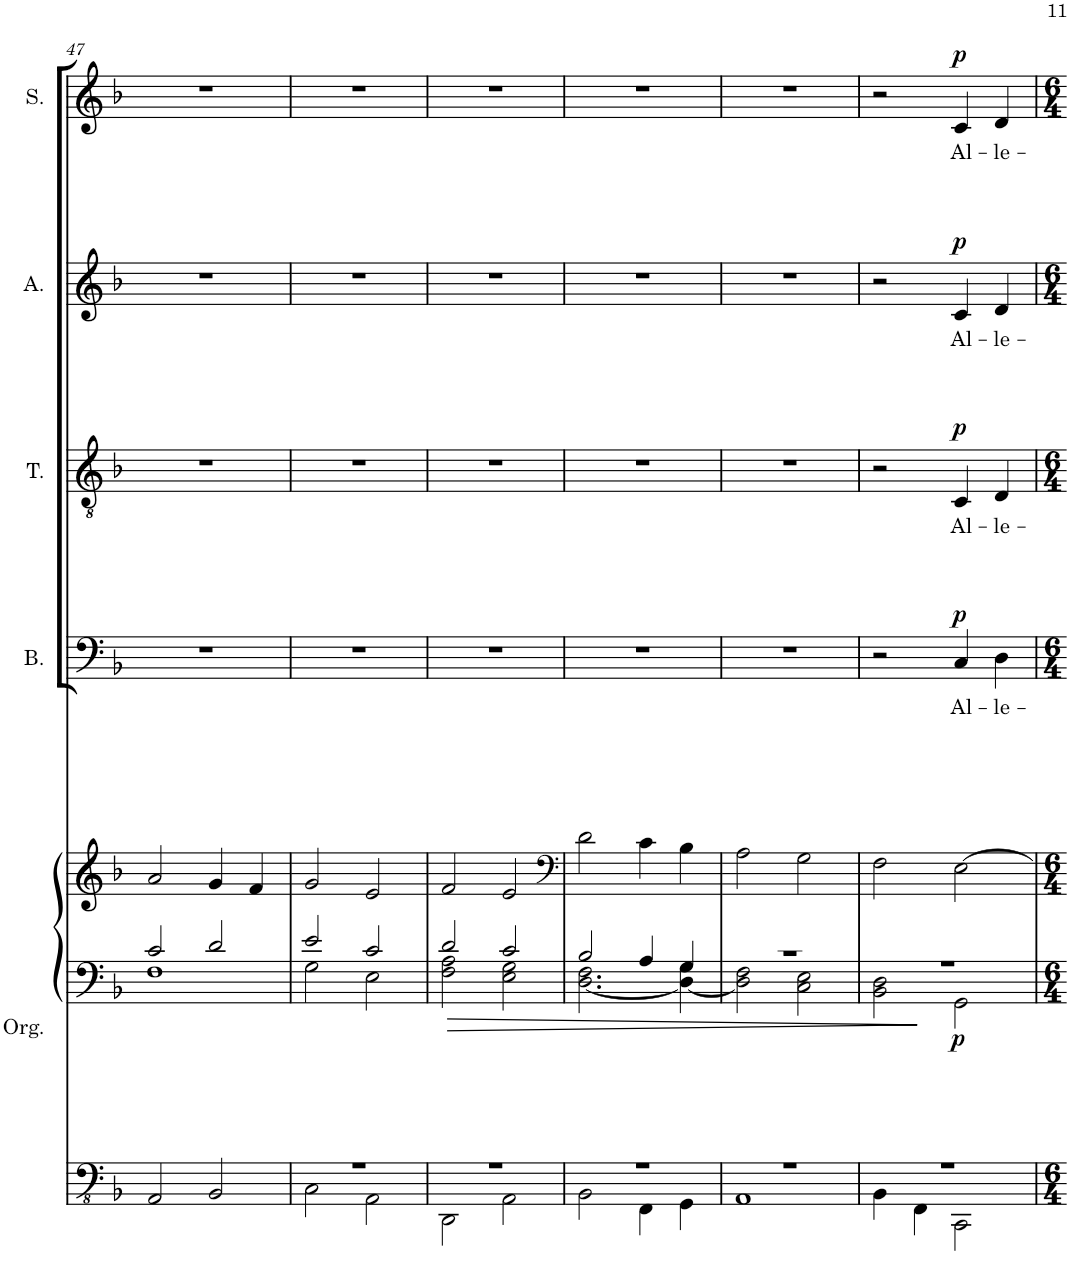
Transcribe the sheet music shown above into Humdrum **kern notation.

**kern	**kern	**kern	**dynam	**kern	**text	**dynam	**kern	**text	**dynam	**kern	**text	**dynam	**kern	**text	**dynam
*part5	*part5	*part5	*part5	*part4	*part4	*part4	*part3	*part3	*part3	*part2	*part2	*part2	*part1	*part1	*part1
*staff7	*staff6	*staff5	*staff5/6/7	*staff4	*staff4	*staff4	*staff3	*staff3	*staff3	*staff2	*staff2	*staff2	*staff1	*staff1	*staff1
*I"Orgue à tuyaux	*	*	*	*I"Basse	*	*	*I"Ténor	*	*	*I"Alto	*	*	*I"Soprano	*	*
*I'Org.	*	*	*	*I'B.	*	*	*I'T.	*	*	*I'A.	*	*	*I'S.	*	*
!!LO:PB:g=z
*clefFv4	*clefF4	*clefG2	*	*clefF4	*	*	*clefGv2	*	*	*clefG2	*	*	*clefG2	*	*
*k[b-]	*k[b-]	*k[b-]	*	*k[b-]	*	*	*k[b-]	*	*	*k[b-]	*	*	*k[b-]	*	*
*M4/4	*M4/4	*M4/4	*	*M4/4	*	*	*M4/4	*	*	*M4/4	*	*	*M4/4	*	*
=47	=47	=47	=47	=47	=47	=47	=47	=47	=47	=47	=47	=47	=47	=47	=47
*	*^	*	*	*	*	*	*	*	*	*	*	*	*	*	*
2AAA/	2c/	1F	2a/	.	1r	.	.	1r	.	.	1r	.	.	1r	.	.
2BBB-/	2d/	.	4g/	.	.	.	.	.	.	.	.	.	.	.	.	.
.	.	.	4f/	.	.	.	.	.	.	.	.	.	.	.	.	.
=48	=48	=48	=48	=48	=48	=48	=48	=48	=48	=48	=48	=48	=48	=48	=48	=48
*^	*	*	*	*	*	*	*	*	*	*	*	*	*	*	*	*
2CC\	1r	2e/	2G\	2g/	.	1r	.	.	1r	.	.	1r	.	.	1r	.	.
2AAA\	.	2c/	2E\	2e/	.	.	.	.	.	.	.	.	.	.	.	.	.
=49	=49	=49	=49	=49	=49	=49	=49	=49	=49	=49	=49	=49	=49	=49	=49	=49	=49
2DDD\	1r	2d/	2F\ 2A\	2f/	.	1r	.	.	1r	.	.	1r	.	.	1r	.	.
2AAA\	.	2c/	2E\ 2G\	2e/	.	.	.	.	.	.	.	.	.	.	.	.	.
=50	=50	=50	=50	=50	=50	=50	=50	=50	=50	=50	=50	=50	=50	=50	=50	=50	=50
*	*	*	*	*clefF4	*	*	*	*	*	*	*	*	*	*	*	*	*
2BBB-\	1r	2B-/	[2.D\ 2.F\	2d\	.	1r	.	.	1r	.	.	1r	.	.	1r	.	.
4FFF\	.	4A/	.	4c\	.	.	.	.	.	.	.	.	.	.	.	.	.
4GGG\	.	4G/	4D\_ 4G\	4B-\	.	.	.	.	.	.	.	.	.	.	.	.	.
=51	=51	=51	=51	=51	=51	=51	=51	=51	=51	=51	=51	=51	=51	=51	=51	=51	=51
1AAA	1r	1r	2D\] 2F\	2A\	.	1r	.	.	1r	.	.	1r	.	.	1r	.	.
.	.	.	2C\ 2E\	2G\	.	.	.	.	.	.	.	.	.	.	.	.	.
=52	=52	=52	=52	=52	=52	=52	=52	=52	=52	=52	=52	=52	=52	=52	=52	=52	=52
4BBB-\	1r	1r	2BB-\ 2D\	2F\	.	2r	.	.	2r	.	.	2r	.	.	2r	.	.
4FFF\	.	.	.	.	.	.	.	.	.	.	.	.	.	.	.	.	.
!	!	!	!	!	!LO:DY:b=2	!	!LO:LY:b	!LO:DY:a	!	!LO:LY:b	!LO:DY:a	!	!LO:LY:b	!LO:DY:a	!	!LO:LY:b	!LO:DY:a
2CCC\	.	.	2GG\	[2E\	p	4C/	Al-	p	4C/	Al-	p	4c/	Al-	p	4c/	Al-	p
!	!	!	!	!	!	!	!LO:LY:b	!	!	!LO:LY:b	!	!	!LO:LY:b	!	!	!LO:LY:b	!
.	.	.	.	.	.	4D\	-le-	.	4D/	-le-	.	4d/	-le-	.	4d/	-le-	.
*v	*v	*	*	*	*	*	*	*	*	*	*	*	*	*	*	*	*
*	*v	*v	*	*	*	*	*	*	*	*	*	*	*	*	*	*
=	=	=	=	=	=	=	=	=	=	=	=	=	=	=	=
*-	*-	*-	*-	*-	*-	*-	*-	*-	*-	*-	*-	*-	*-	*-	*-
